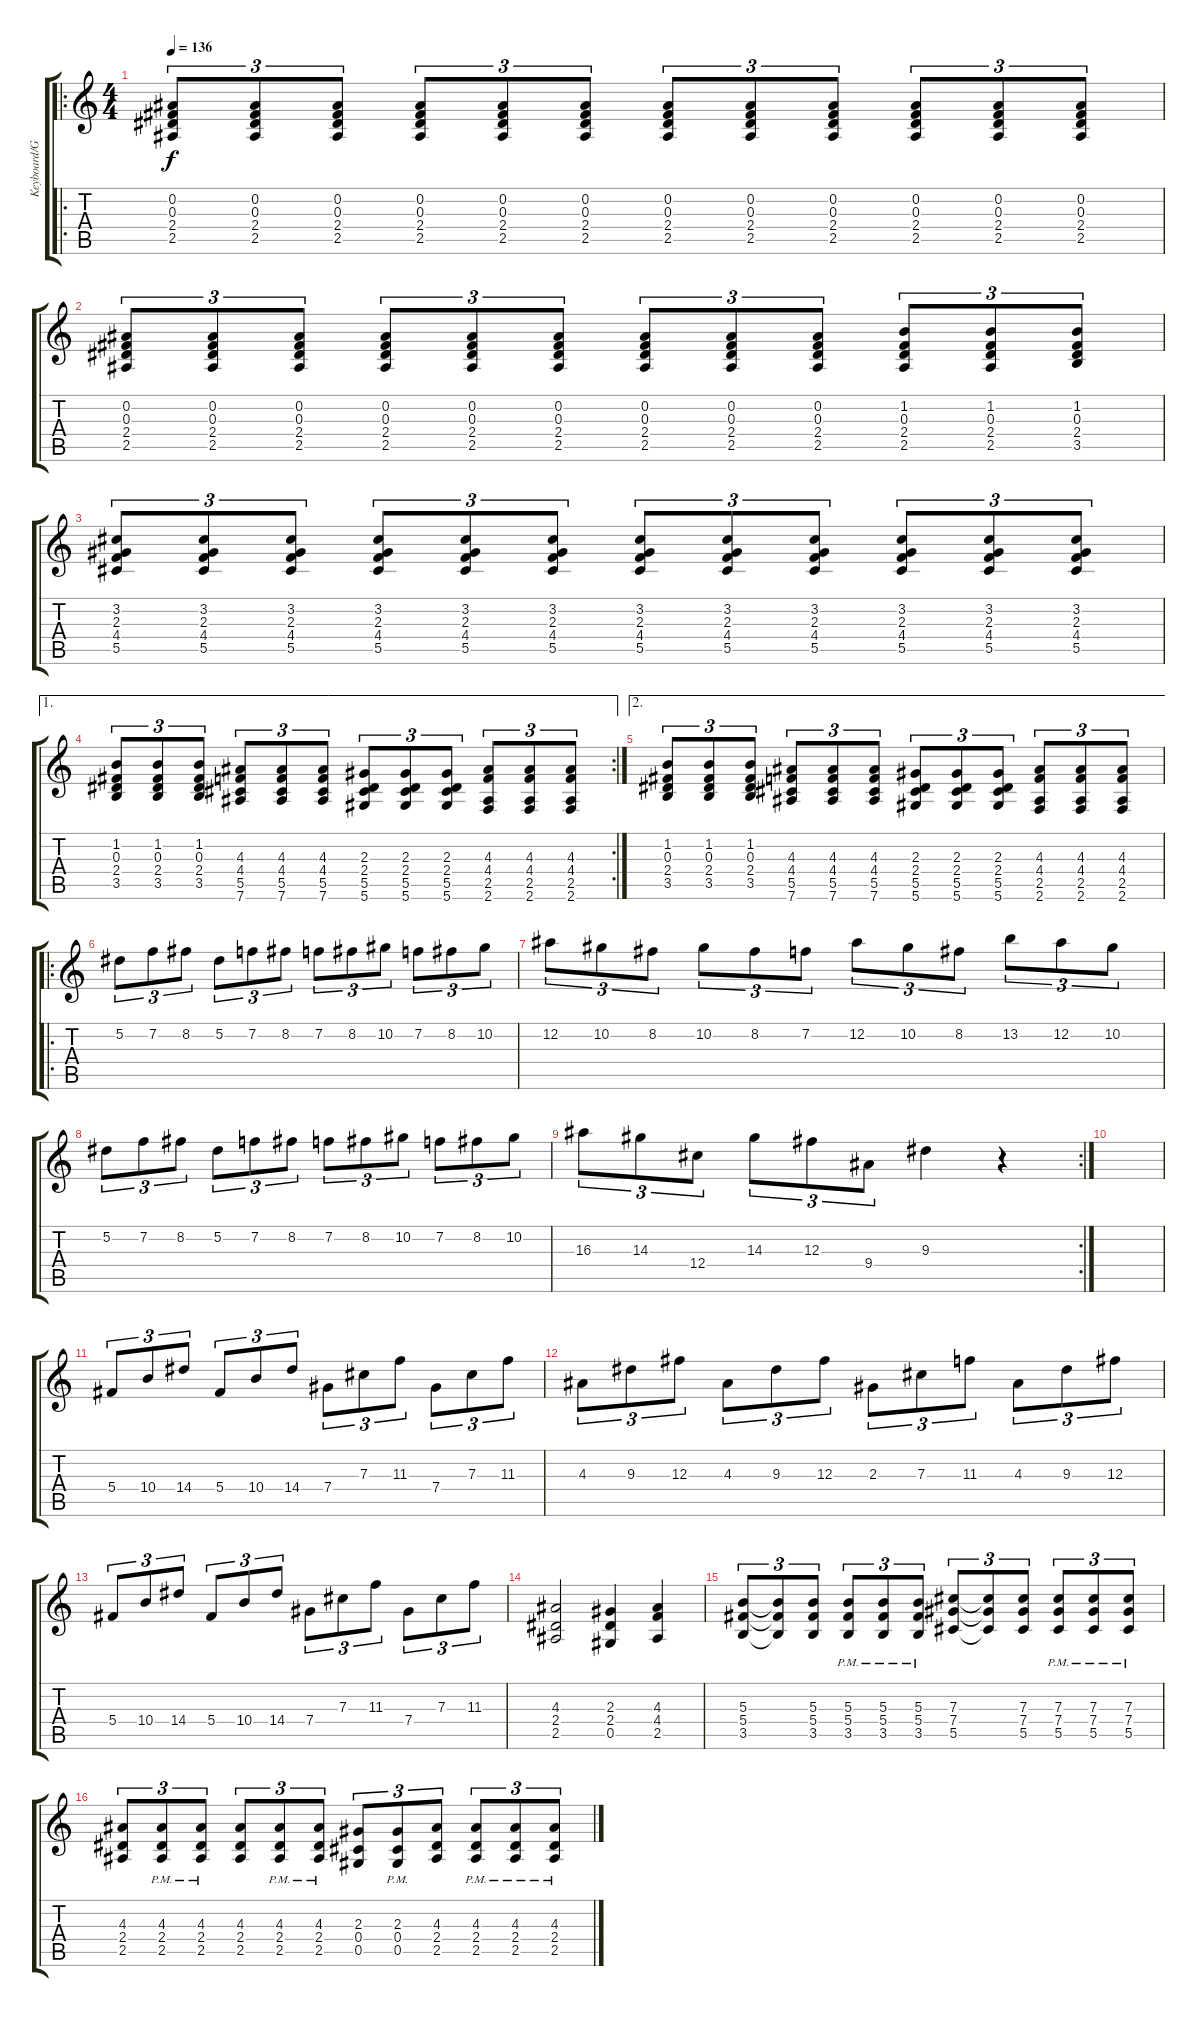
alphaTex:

\track ("Keyboard/Guitar" "Keyboard/G") {instrument acousticguitarnylon}
\staff {score tabs}
\tuning (Eb4 Bb3 Gb3 Db3 Ab2 Eb2) {hide}
\ro
\ts (4 4)
\tempo 136
\clef g2
\ks c
(0.2 0.3 2.4 2.5).8{tu (3 2) dy f} (0.2 0.3 2.4 2.5).8{tu (3 2)} (0.2 0.3 2.4 2.5).8{tu (3 2)} (0.2 0.3 2.4 2.5).8{tu (3 2)} (0.2 0.3 2.4 2.5).8{tu (3 2)} (0.2 0.3 2.4 2.5).8{tu (3 2)} (0.2 0.3 2.4 2.5).8{tu (3 2)} (0.2 0.3 2.4 2.5).8{tu (3 2)} (0.2 0.3 2.4 2.5).8{tu (3 2)} (0.2 0.3 2.4 2.5).8{tu (3 2)} (0.2 0.3 2.4 2.5).8{tu (3 2)} (0.2 0.3 2.4 2.5).8{tu (3 2)} |
(0.2 0.3 2.4 2.5).8{tu (3 2)} (0.2 0.3 2.4 2.5).8{tu (3 2)} (0.2 0.3 2.4 2.5).8{tu (3 2)} (0.2 0.3 2.4 2.5).8{tu (3 2)} (0.2 0.3 2.4 2.5).8{tu (3 2)} (0.2 0.3 2.4 2.5).8{tu (3 2)} (0.2 0.3 2.4 2.5).8{tu (3 2)} (0.2 0.3 2.4 2.5).8{tu (3 2)} (0.2 0.3 2.4 2.5).8{tu (3 2)} (1.2 0.3 2.4 2.5).8{tu (3 2)} (1.2 0.3 2.4 2.5).8{tu (3 2)} (1.2 0.3 2.4 3.5).8{tu (3 2)} |
(3.2 2.3 4.4 5.5).8{tu (3 2)} (3.2 2.3 4.4 5.5).8{tu (3 2)} (3.2 2.3 4.4 5.5).8{tu (3 2)} (3.2 2.3 4.4 5.5).8{tu (3 2)} (3.2 2.3 4.4 5.5).8{tu (3 2)} (3.2 2.3 4.4 5.5).8{tu (3 2)} (3.2 2.3 4.4 5.5).8{tu (3 2)} (3.2 2.3 4.4 5.5).8{tu (3 2)} (3.2 2.3 4.4 5.5).8{tu (3 2)} (3.2 2.3 4.4 5.5).8{tu (3 2)} (3.2 2.3 4.4 5.5).8{tu (3 2)} (3.2 2.3 4.4 5.5).8{tu (3 2)} |
\ae 1
\rc 2
(1.2 0.3 2.4 3.5).8{tu (3 2)} (1.2 0.3 2.4 3.5).8{tu (3 2)} (1.2 0.3 2.4 3.5).8{tu (3 2)} (4.3 4.4 5.5 7.6).8{tu (3 2)} (4.3 4.4 5.5 7.6).8{tu (3 2)} (4.3 4.4 5.5 7.6).8{tu (3 2)} (2.3 2.4 5.5 5.6).8{tu (3 2)} (2.3 2.4 5.5 5.6).8{tu (3 2)} (2.3 2.4 5.5 5.6).8{tu (3 2)} (4.3 4.4 2.5 2.6).8{tu (3 2)} (4.3 4.4 2.5 2.6).8{tu (3 2)} (4.3 4.4 2.5 2.6).8{tu (3 2)} |
\ae 2
(1.2 0.3 2.4 3.5).8{tu (3 2)} (1.2 0.3 2.4 3.5).8{tu (3 2)} (1.2 0.3 2.4 3.5).8{tu (3 2)} (4.3 4.4 5.5 7.6).8{tu (3 2)} (4.3 4.4 5.5 7.6).8{tu (3 2)} (4.3 4.4 5.5 7.6).8{tu (3 2)} (2.3 2.4 5.5 5.6).8{tu (3 2)} (2.3 2.4 5.5 5.6).8{tu (3 2)} (2.3 2.4 5.5 5.6).8{tu (3 2)} (4.3 4.4 2.5 2.6).8{tu (3 2)} (4.3 4.4 2.5 2.6).8{tu (3 2)} (4.3 4.4 2.5 2.6).8{tu (3 2)} |
\ro
5.2.8{tu (3 2) instrument acousticguitarnylon} 7.2.8{tu (3 2)} 8.2.8{tu (3 2)} 5.2.8{tu (3 2)} 7.2.8{tu (3 2)} 8.2.8{tu (3 2)} 7.2.8{tu (3 2)} 8.2.8{tu (3 2)} 10.2.8{tu (3 2)} 7.2.8{tu (3 2)} 8.2.8{tu (3 2)} 10.2.8{tu (3 2)} |
12.2.8{tu (3 2)} 10.2.8{tu (3 2)} 8.2.8{tu (3 2)} 10.2.8{tu (3 2)} 8.2.8{tu (3 2)} 7.2.8{tu (3 2)} 12.2.8{tu (3 2)} 10.2.8{tu (3 2)} 8.2.8{tu (3 2)} 13.2.8{tu (3 2)} 12.2.8{tu (3 2)} 10.2.8{tu (3 2)} |
5.2.8{tu (3 2)} 7.2.8{tu (3 2)} 8.2.8{tu (3 2)} 5.2.8{tu (3 2)} 7.2.8{tu (3 2)} 8.2.8{tu (3 2)} 7.2.8{tu (3 2)} 8.2.8{tu (3 2)} 10.2.8{tu (3 2)} 7.2.8{tu (3 2)} 8.2.8{tu (3 2)} 10.2.8{tu (3 2)} |
\rc 2
16.3.8{tu (3 2)} 14.3.8{tu (3 2)} 12.4.8{tu (3 2)} 14.3.8{tu (3 2)} 12.3.8{tu (3 2)} 9.4.8{tu (3 2)} 9.3.4 r.4 |
|
5.4.8{tu (3 2)} 10.4.8{tu (3 2)} 14.4.8{tu (3 2)} 5.4.8{tu (3 2)} 10.4.8{tu (3 2)} 14.4.8{tu (3 2)} 7.4.8{tu (3 2)} 7.3.8{tu (3 2)} 11.3.8{tu (3 2)} 7.4.8{tu (3 2)} 7.3.8{tu (3 2)} 11.3.8{tu (3 2)} |
4.3.8{tu (3 2)} 9.3.8{tu (3 2)} 12.3.8{tu (3 2)} 4.3.8{tu (3 2)} 9.3.8{tu (3 2)} 12.3.8{tu (3 2)} 2.3.8{tu (3 2)} 7.3.8{tu (3 2)} 11.3.8{tu (3 2)} 4.3.8{tu (3 2)} 9.3.8{tu (3 2)} 12.3.8{tu (3 2)} |
5.4.8{tu (3 2)} 10.4.8{tu (3 2)} 14.4.8{tu (3 2)} 5.4.8{tu (3 2)} 10.4.8{tu (3 2)} 14.4.8{tu (3 2)} 7.4.8{tu (3 2)} 7.3.8{tu (3 2)} 11.3.8{tu (3 2)} 7.4.8{tu (3 2)} 7.3.8{tu (3 2)} 11.3.8{tu (3 2)} |
(4.3 2.4 2.5).2{volume 10 instrument distortionguitar} (2.3 2.4 0.5).4 (4.3 4.4 2.5).4 |
(5.3 5.4 3.5).8{tu (3 2)} (5.3{t} 5.4{t} 3.5{t}).8{tu (3 2)} (5.3 5.4 3.5).8{tu (3 2)} (5.3{pm} 5.4{pm} 3.5{pm}).8{tu (3 2)} (5.3{pm} 5.4{pm} 3.5{pm}).8{tu (3 2)} (5.3{pm} 5.4{pm} 3.5{pm}).8{tu (3 2)} (7.3 7.4 5.5).8{tu (3 2)} (7.3{t} 7.4{t} 5.5{t}).8{tu (3 2)} (7.3 7.4 5.5).8{tu (3 2)} (7.3{pm} 7.4{pm} 5.5{pm}).8{tu (3 2)} (7.3{pm} 7.4{pm} 5.5{pm}).8{tu (3 2)} (7.3{pm} 7.4{pm} 5.5{pm}).8{tu (3 2)} |
(4.3 2.4 2.5).8{tu (3 2)} (4.3{pm} 2.4{pm} 2.5{pm}).8{tu (3 2)} (4.3{pm} 2.4{pm} 2.5{pm}).8{tu (3 2)} (4.3 2.4 2.5).8{tu (3 2)} (4.3{pm} 2.4{pm} 2.5{pm}).8{tu (3 2)} (4.3{pm} 2.4{pm} 2.5{pm}).8{tu (3 2)} (2.3 0.4 0.5).8{tu (3 2)} (2.3{pm} 0.4{pm} 0.5{pm}).8{tu (3 2)} (4.3 2.4 2.5).8{tu (3 2)} (4.3{pm} 2.4{pm} 2.5{pm}).8{tu (3 2)} (4.3{pm} 2.4{pm} 2.5{pm}).8{tu (3 2)} (4.3{pm} 2.4{pm} 2.5{pm}).8{tu (3 2)}
